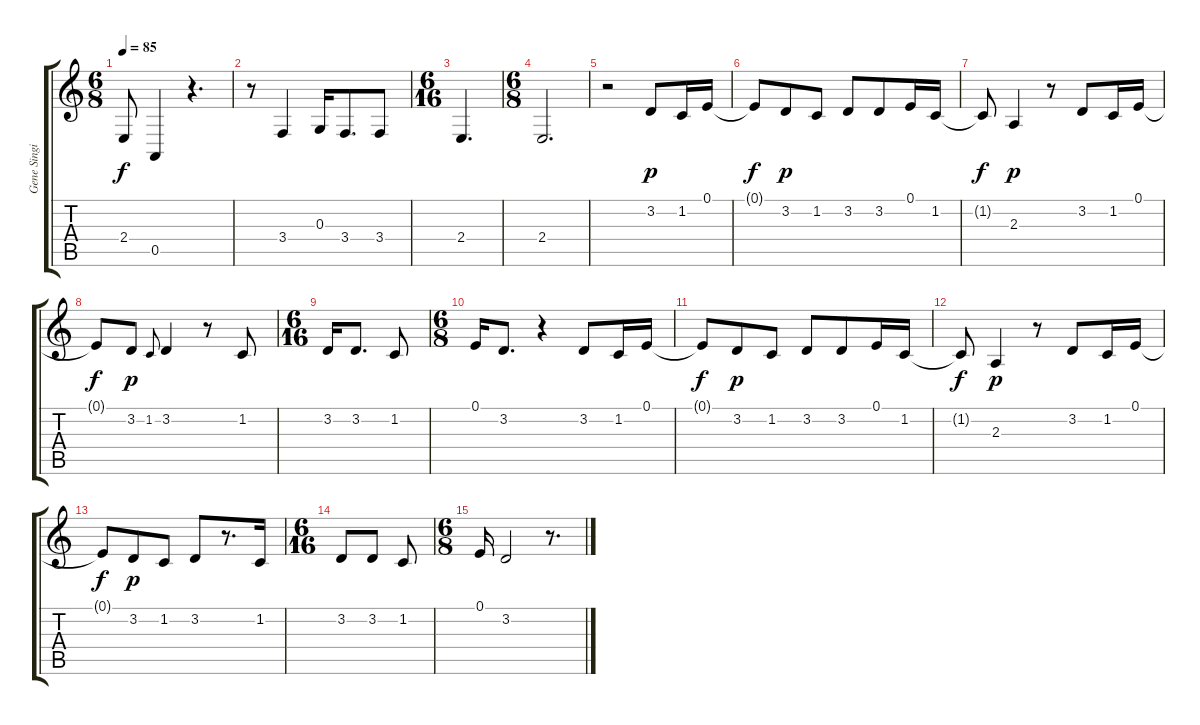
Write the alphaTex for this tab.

\track ("Gene Singing" "Gene Singi") {instrument englishhorn}
\staff {score tabs}
\tuning (E4 B3 G3 D3 A2 E2) {hide}
\ts (6 8)
\tempo 85
\clef g2
\ks c
2.4{t}.8{dy f} 0.5.4 r.4{d} |
r.8 3.4.4 0.3.16 3.4.8{d} 3.4.8 |
\ts (6 16)
2.4.4{d} |
\ts (6 8)
2.4.2{d} |
r.2 3.2.8{dy p} 1.2.16 0.1.16 |
0.1{t}.8{dy f} 3.2.8{dy p} 1.2.8 3.2.8 3.2.8 0.1.16 1.2.16 |
1.2{t}.8{dy f} 2.3.4{dy p} r.8 3.2.8 1.2.16 0.1.16 |
0.1{t}.8{dy f} 3.2.8{dy p} 1.2.8{gr onbeat} 3.2.4 r.8 1.2.8 |
\ts (6 16)
3.2.16 3.2.8{d} 1.2.8 |
\ts (6 8)
0.1.16 3.2.8{d} r.4 3.2.8 1.2.16 0.1.16 |
0.1{t}.8{dy f} 3.2.8{dy p} 1.2.8 3.2.8 3.2.8 0.1.16 1.2.16 |
1.2{t}.8{dy f} 2.3.4{dy p} r.8 3.2.8 1.2.16 0.1.16 |
0.1{t}.8{dy f} 3.2.8{dy p} 1.2.8 3.2.8 r.8{d} 1.2.16 |
\ts (6 16)
3.2.8 3.2.8 1.2.8 |
\ts (6 8)
0.1.16 3.2.2 r.8{d}
